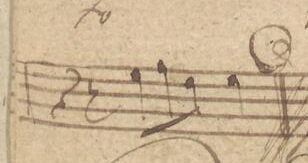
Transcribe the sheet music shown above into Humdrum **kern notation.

**kern	**dynam
*I"Cornu Primo in D	*
*clefG2	*
*k[f#c#]	*
*met(c)	*
*M4/4	*
4r	.
8r	.
8f#\L	.
8g\	.
8e\J	.
4f#\	.
==	==
*-	*-
